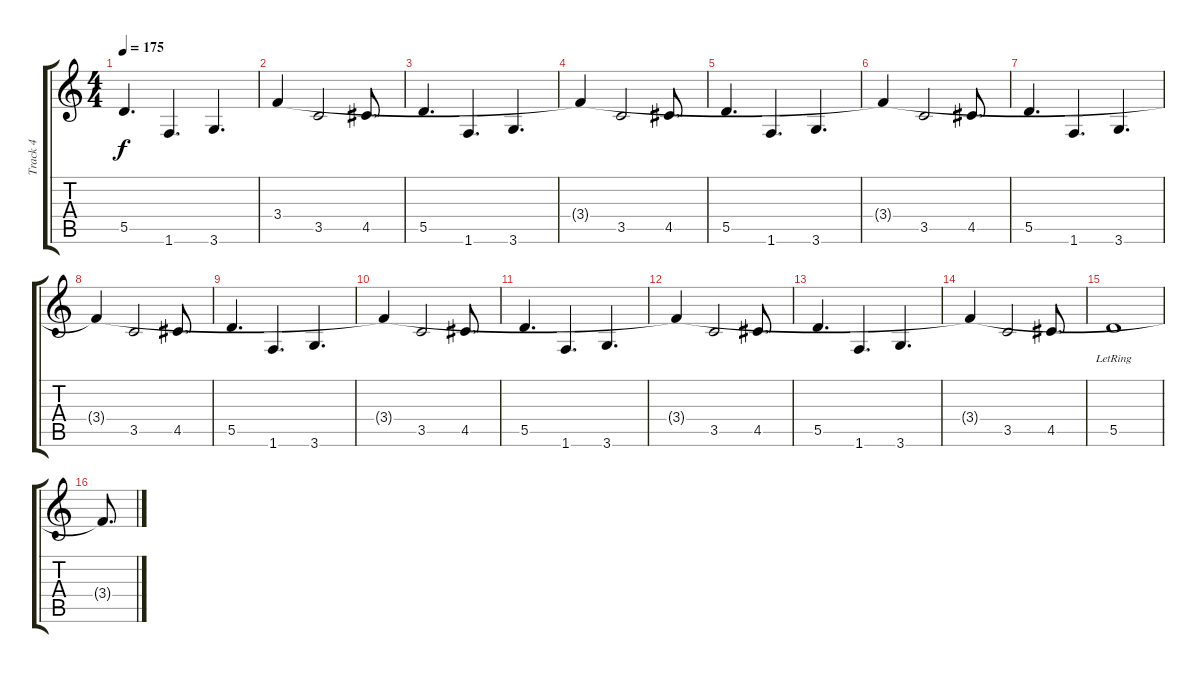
\track ("Track 4" "Track 4") {instrument electricbassfinger}
\staff {score tabs}
\tuning (E4 B3 G3 D3 A2 E2) {hide}
\ts (4 4)
\tempo 175
\clef g2
\ks c
5.5.4{d dy f} 1.6.4{d} 3.6.4{d} |
3.4{t}.4 3.5.2 4.5.8{d} |
5.5.4{d} 1.6.4{d} 3.6.4{d} |
3.4{t}.4 3.5.2 4.5.8{d} |
5.5.4{d} 1.6.4{d} 3.6.4{d} |
3.4{t}.4 3.5.2 4.5.8{d} |
5.5.4{d} 1.6.4{d} 3.6.4{d} |
3.4{t}.4 3.5.2 4.5.8{d} |
5.5.4{d} 1.6.4{d} 3.6.4{d} |
3.4{t}.4 3.5.2 4.5.8{d} |
5.5.4{d} 1.6.4{d} 3.6.4{d} |
3.4{t}.4 3.5.2 4.5.8{d} |
5.5.4{d} 1.6.4{d} 3.6.4{d} |
3.4{t}.4 3.5.2 4.5.8{d} |
5.5{lr}.1 |
3.4{t}.8{d}
